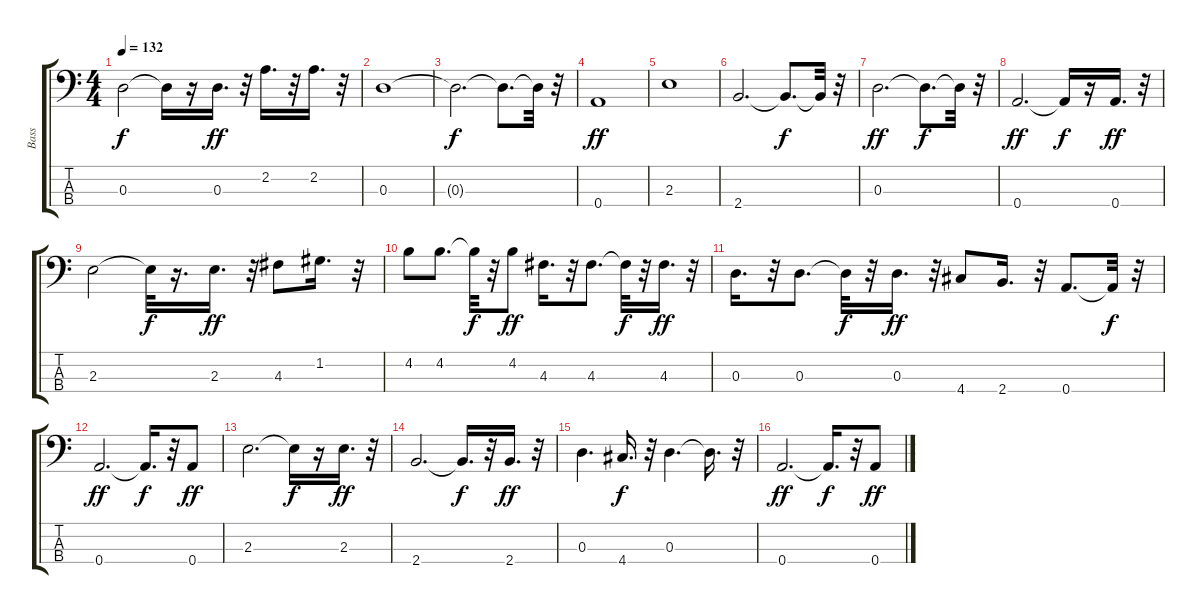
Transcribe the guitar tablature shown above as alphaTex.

\track ("Bass" "Bass") {instrument electricbassfinger}
\staff {score tabs}
\tuning (E4 G2 D2 A1) {hide}
\ts (4 4)
\tempo 132
\clef f4
\ks c
0.3{t}.2{dy f} 0.3{t}.16 r.16 0.3.16{d dy ff} r.32 2.2.16{d} r.32 2.2.16{d} r.32 |
0.3.1 |
0.3{t}.2{d dy f} 0.3{t}.8{d} 0.3{t}.32 r.32 |
0.4.1{dy ff} |
2.3.1 |
2.4.2{d} 2.4{t}.8{d dy f} 2.4{t}.32 r.32 |
0.3.2{d dy ff} 0.3{t}.8{d dy f} 0.3{t}.32 r.32 |
0.4.2{d dy ff} 0.4{t}.16{dy f} r.16 0.4.16{d dy ff volume 15 balance 6} r.32 |
2.3.2{volume 14 balance 0} 2.3{t}.32{dy f} r.16{d} 2.3.16{d dy ff} r.32 4.3.8 1.2.16{d} r.32 |
4.2.8 4.2.8{d} 4.2{t}.32{dy f} r.32 4.2.8{dy ff} 4.3.16{d} r.32 4.3.8{d} 4.3{t}.32{dy f} r.32 4.3.16{d dy ff} r.32 |
0.3.16{d} r.32 0.3.8{d} 0.3{t}.32{dy f} r.32 0.3.16{d dy ff} r.32 4.4.8 2.4.16{d} r.32 0.4.8{d} 0.4{t}.32{dy f} r.32 |
0.4.2{d dy ff} 0.4{t}.16{d dy f} r.32 0.4.8{dy ff} |
2.3.2{d} 2.3{t}.16{dy f} r.16 2.3.16{d dy ff} r.32 |
2.4.2{d} 2.4{t}.16{d dy f} r.32 2.4.16{d dy ff} r.32 |
0.3.4{d} 4.4.16{d dy f} r.32 0.3.4{d} 0.3{t}.16{d} r.32 |
0.4.2{d dy ff} 0.4{t}.16{d dy f} r.32 0.4.8{dy ff}
